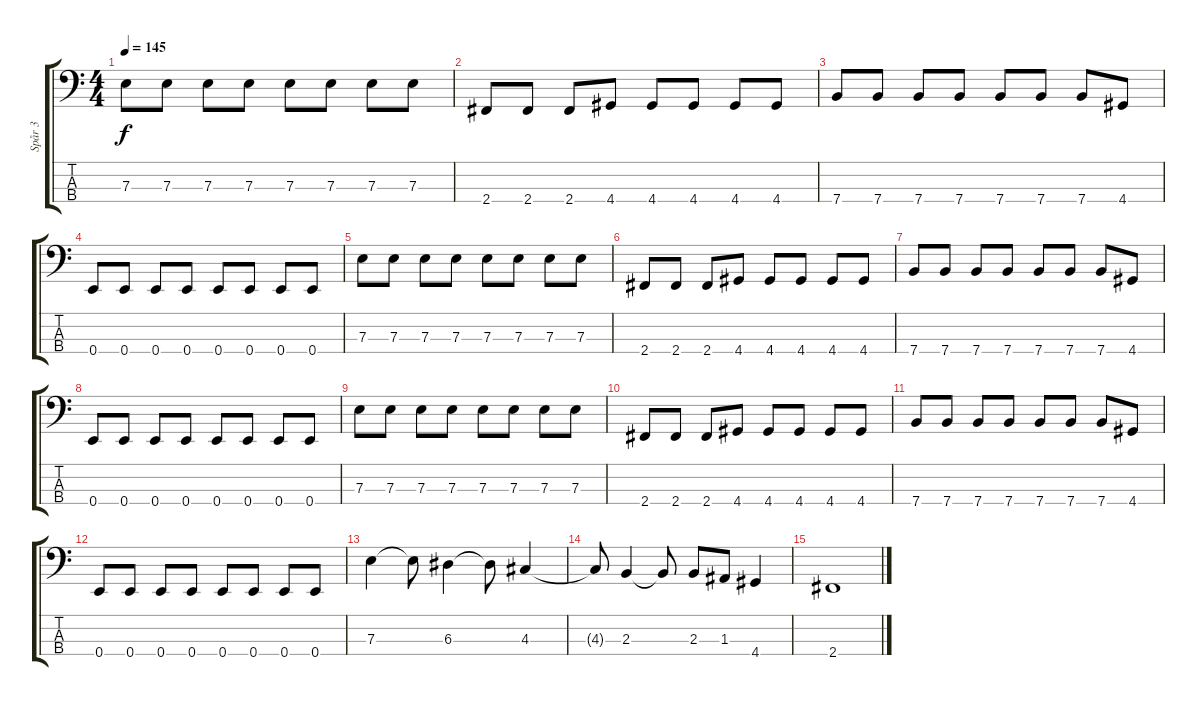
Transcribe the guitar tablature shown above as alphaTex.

\track ("Spår 3" "Spår 3") {instrument electricbasspick}
\staff {score tabs}
\tuning (G2 D2 A1 E1) {hide}
\ts (4 4)
\tempo 145
\clef f4
\ks c
7.3.8{dy f} 7.3.8 7.3.8 7.3.8 7.3.8 7.3.8 7.3.8 7.3.8 |
2.4.8 2.4.8 2.4.8 4.4.8 4.4.8 4.4.8 4.4.8 4.4.8 |
7.4.8 7.4.8 7.4.8 7.4.8 7.4.8 7.4.8 7.4.8 4.4.8 |
0.4.8 0.4.8 0.4.8 0.4.8 0.4.8 0.4.8 0.4.8 0.4.8 |
7.3.8 7.3.8 7.3.8 7.3.8 7.3.8 7.3.8 7.3.8 7.3.8 |
2.4.8 2.4.8 2.4.8 4.4.8 4.4.8 4.4.8 4.4.8 4.4.8 |
7.4.8 7.4.8 7.4.8 7.4.8 7.4.8 7.4.8 7.4.8 4.4.8 |
0.4.8 0.4.8 0.4.8 0.4.8 0.4.8 0.4.8 0.4.8 0.4.8 |
7.3.8 7.3.8 7.3.8 7.3.8 7.3.8 7.3.8 7.3.8 7.3.8 |
2.4.8 2.4.8 2.4.8 4.4.8 4.4.8 4.4.8 4.4.8 4.4.8 |
7.4.8 7.4.8 7.4.8 7.4.8 7.4.8 7.4.8 7.4.8 4.4.8 |
0.4.8 0.4.8 0.4.8 0.4.8 0.4.8 0.4.8 0.4.8 0.4.8 |
7.3.4 7.3{t}.8 6.3.4 6.3{t}.8 4.3.4 |
4.3{t}.8 2.3.4 2.3{t}.8 2.3.8 1.3.8 4.4.4 |
2.4.1
